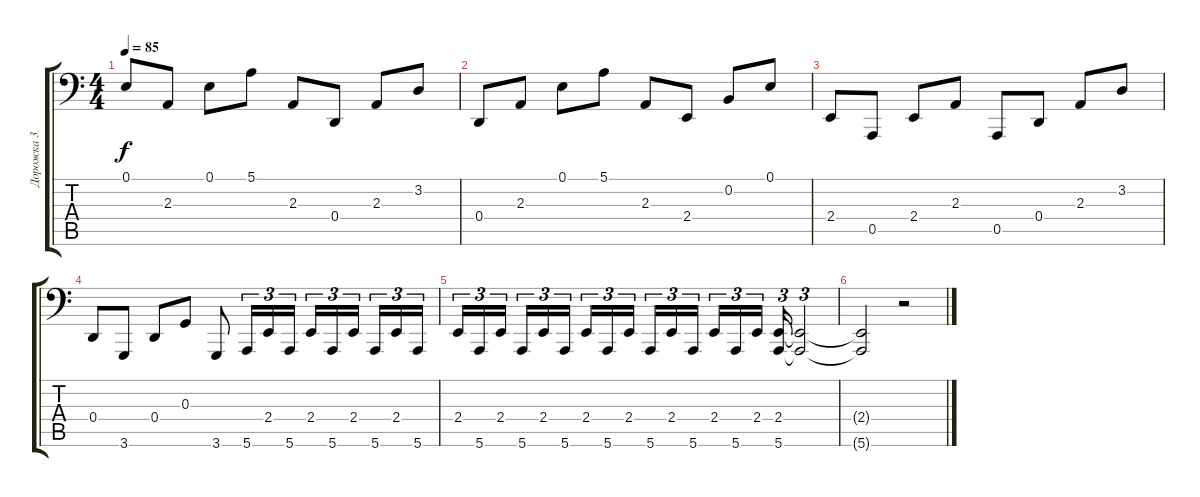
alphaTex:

\track ("Дорожка 3" "Дорожка 3") {solo instrument brightacousticpiano}
\staff {score tabs}
\tuning (E3 B2 G2 D2 A1 E1) {hide}
\ts (4 4)
\tempo 85
\clef f4
\ks c
0.1.8{dy f} 2.3.8 0.1.8 5.1.8 2.3.8 0.4.8 2.3.8 3.2.8 |
0.4.8 2.3.8 0.1.8 5.1.8 2.3.8 2.4.8 0.2.8 0.1.8 |
2.4.8 0.5.8 2.4.8 2.3.8 0.5.8 0.4.8 2.3.8 3.2.8 |
0.4.8 3.6.8 0.4.8 0.3.8 3.6.8 5.6.16{tu (3 2)} 2.4.16{tu (3 2)} 5.6.16{tu (3 2)} 2.4.16{tu (3 2)} 5.6.16{tu (3 2)} 2.4.16{tu (3 2) beam splitsecondary} 5.6.16{tu (3 2)} 2.4.16{tu (3 2)} 5.6.16{tu (3 2)} |
2.4.16{tu (3 2)} 5.6.16{tu (3 2)} 2.4.16{tu (3 2) beam splitsecondary} 5.6.16{tu (3 2)} 2.4.16{tu (3 2)} 5.6.16{tu (3 2)} 2.4.16{tu (3 2)} 5.6.16{tu (3 2)} 2.4.16{tu (3 2) beam splitsecondary} 5.6.16{tu (3 2)} 2.4.16{tu (3 2)} 5.6.16{tu (3 2)} 2.4.16{tu (3 2)} 5.6.16{tu (3 2)} 2.4.16{tu (3 2) beam splitsecondary} (2.4 5.6).16{tu (3 2)} (2.4{t} 5.6{t}).2{tu (3 2)} |
(2.4{t} 5.6{t}).2 r.2
